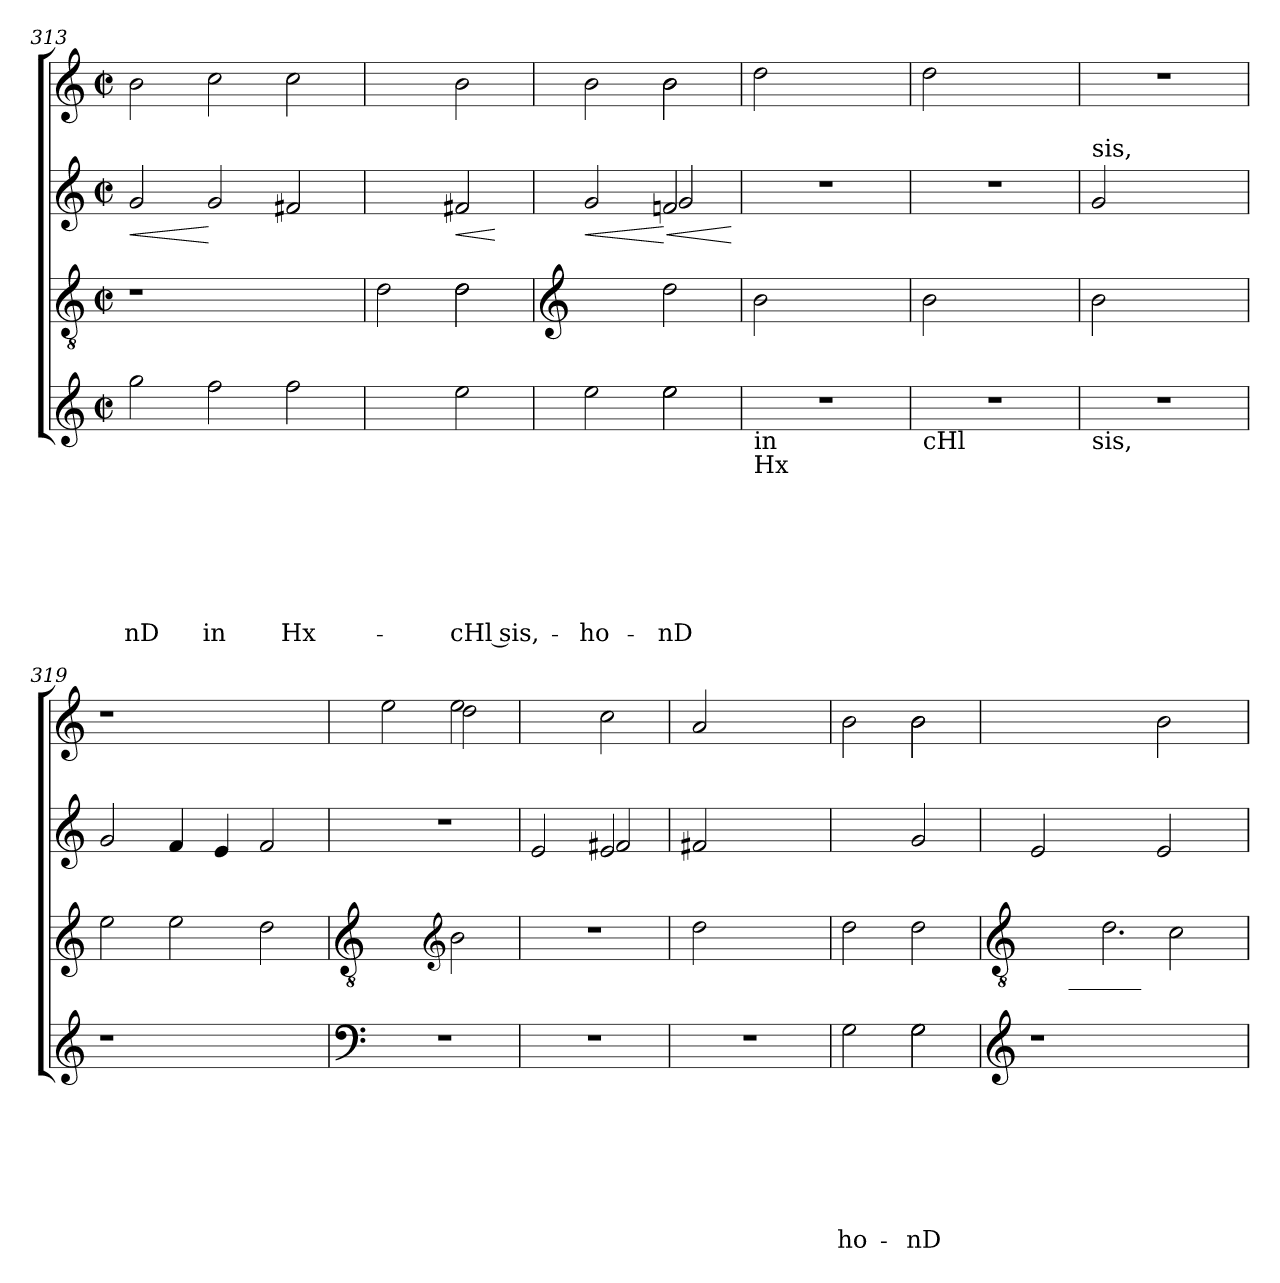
**kern	**text	**text	**text	**text	**text	**text	**text	**kern	**kern	**dynam	**kern
*part4	*part4	*part4	*part4	*part4	*part4	*part4	*part4	*part3	*part2	*part2	*part1
*staff4	*staff4	*staff4	*staff4	*staff4	*staff4	*staff4	*staff4	*staff3	*staff2	*staff2	*staff1
*clefG2	*	*	*	*	*	*	*	*clefGv2	*clefG2	*	*clefG2
*k[]	*	*	*	*	*	*	*	*k[]	*k[]	*	*k[]
*C:	*	*	*	*	*	*	*	*C:	*C:	*	*C:
*M2/2	*	*	*	*	*	*	*	*M2/2	*M2/2	*	*M2/2
*met(c|)	*	*	*	*	*	*	*	*met(c|)	*met(c|)	*	*met(c|)
=313	=313	=313	=313	=313	=313	=313	=313	=313	=313	=313	=313
!	!	!	!	!	!	!	!LO:LY:b	!LO:N:vis=1	!	!LO:HP:b	!
!	!	!	!	!	!	!	!	!	!	!LO:HP:n=1:b	!
2gg\	.	.	.	.	.	.	-nD	1r	2g/	< <	2b\
!	!	!	!	!	!	!	!LO:LY:b	!	!	!	!
2ff\	.	.	.	.	.	.	in	.	2g/	[	2cc\
!	!	!	!	!	!	!	!LO:LY:b:rj	!	!	!	!
2ff\	.	.	.	.	.	.	Hx-	2ryy	2f#X/	[	2cc\
=314	=314	=314	=314	=314	=314	=314	=314	=314	=314	=314	=314
*	*	*	*	*	*	*	*	*^	*	*	*
2ryy	.	.	.	.	.	.	.	2d\	2ryy	2ryy	.	2ryy
!	!	!	!	!	!	!	!LO:LY:b:rj	!	!	!	!LO:HP:b	!
2ee\	.	.	.	.	.	.	-cHl sis,-	2d\	2d\	2f#X/	<	2b\
*	*	*	*	*	*	*	*	*v	*v	*	*	*
.	.	.	.	.	.	.	.	.	.	[	.
=315	=315	=315	=315	=315	=315	=315	=315	=315	=315	=315	=315
*	*	*	*	*	*	*	*	*clefG2	*	*	*
!	!	!	!	!	!	!	!LO:LY:b:rj	!	!	!LO:HP:b	!
*^	*	*	*	*	*	*	*	*	*^	*	*^
2ee\	2ryy	.	.	.	.	.	.	-ho-	2ryy	2ryy	2g/	<	2b\	2ryy
!	!	!	!	!	!	!	!	!LO:LY:b	!	!	!	!	!	!
!	!	!	!	!	!	!	!	!LO:LY:b	!	!	!	!LO:HP:b	!	!
!	!	!	!	!	!	!	!	!	!	!	!	!LO:HP:n=1:b	!	!
2ee\	2ee\	.	.	.	.	.	.	-nD	2dd\	2fn/	2g/	< [ <	2b\	2b\
*	*	*	*	*	*	*	*	*	*	*v	*v	*	*	*
*v	*v	*	*	*	*	*	*	*	*	*	*	*v	*v
.	.	.	.	.	.	.	.	.	.	[ [	.
!!LO:LB:g=z
=316	=316	=316	=316	=316	=316	=316	=316	=316	=316	=316	=316
!LO:TX:b:t=in	!	!	!	!	!	!	!	!	!	!	!
!LO:TX:b:t=Hx	!	!	!	!	!	!	!	!	!	!	!
1r	.	.	.	.	.	.	.	2b\	1r	.	2dd\
.	.	.	.	.	.	.	.	2ryy	.	.	2ryy
=317	=317	=317	=317	=317	=317	=317	=317	=317	=317	=317	=317
!LO:TX:b:t=cHl	!	!	!	!	!	!	!	!	!	!	!
1r	.	.	.	.	.	.	.	2b\	1r	.	2dd\
.	.	.	.	.	.	.	.	2ryy	.	.	2ryy
=318	=318	=318	=318	=318	=318	=318	=318	=318	=318	=318	=318
!	!	!	!	!	!	!	!	!	!LO:TX:a:t=sis,	!	!
!LO:TX:b:t=sis,	!	!	!	!	!	!	!	!	!	!	!
1r	.	.	.	.	.	.	.	2b\	2g/	.	1r
.	.	.	.	.	.	.	.	2ryy	2ryy	.	.
=319	=319	=319	=319	=319	=319	=319	=319	=319	=319	=319	=319
!LO:N:vis=1	!	!	!	!	!	!	!	!	!	!	!LO:N:vis=1
1r	.	.	.	.	.	.	.	2ee\	2g/	.	1r
.	.	.	.	.	.	.	.	2ee\	4f/	.	.
.	.	.	.	.	.	.	.	.	4e/	.	.
2ryy	.	.	.	.	.	.	.	2dd\	2f/	.	2ryy
!!LO:LB:g=z
=320	=320	=320	=320	=320	=320	=320	=320	=320	=320	=320	=320
*clefF4	*	*	*	*	*	*	*	*clefGv2	*	*	*
*	*	*	*	*	*	*	*	*	*	*	*^
1r	.	.	.	.	.	.	.	2ryy	1r	.	2ee\	2ryy
*	*	*	*	*	*	*	*	*clefG2	*	*	*	*
.	.	.	.	.	.	.	.	2b\	.	.	2ee\	2dd\
*	*	*	*	*	*	*	*	*	*	*	*v	*v
=321	=321	=321	=321	=321	=321	=321	=321	=321	=321	=321	=321
*	*	*	*	*	*	*	*	*	*^	*	*
1r	.	.	.	.	.	.	.	1r	2e/	2ryy	.	2ryy
.	.	.	.	.	.	.	.	.	2e/	2f#X/	.	2cc\
=322	=322	=322	=322	=322	=322	=322	=322	=322	=322	=322	=322	=322
!LO:N:vis=1	!	!	!	!	!	!	!	!	!	!	!	!
*	*	*	*	*	*	*	*	*	*v	*v	*	*
1r	.	.	.	.	.	.	.	2dd\	2f#X/	.	2a/
.	.	.	.	.	.	.	.	2ryy	2ryy	.	2ryy
=323	=323	=323	=323	=323	=323	=323	=323	=323	=323	=323	=323
!	!	!	!	!	!	!	!LO:LY:b:rj	!	!	!	!
*^	*	*	*	*	*	*	*	*	*	*	*^
2G\	2ryy	.	.	.	.	.	.	ho-	2dd\	2ryy	.	2b\	2ryy
!	!	!	!	!	!	!	!	!LO:LY:b	!	!	!	!	!
!	!	!	!	!	!	!	!	!LO:LY:b	!	!	!	!	!
2G\	2G\	.	.	.	.	.	.	-nD	2dd\	2g/	.	2b\	2b\
*v	*v	*	*	*	*	*	*	*	*	*	*	*v	*v
!!LO:PB:g=z
=324	=324	=324	=324	=324	=324	=324	=324	=324	=324	=324	=324
*clefG2	*	*	*	*	*	*	*	*clefGv2	*	*	*
*	*	*	*	*	*	*	*	*^	*	*	*
1r	.	.	.	.	.	.	.	8ryy	32ryy	2e/	.	2ryy
.	.	.	.	.	.	.	.	.	4ryy	.	.	.
!	!	!	!	!	!	!	!	!LO:TX:b:t=______	!	!	!	!
.	.	.	.	.	.	.	.	4ryy	.	.	.	.
.	.	.	.	.	.	.	.	.	2.d\	.	.	.
.	.	.	.	.	.	.	.	8ryy	.	.	.	.
.	.	.	.	.	.	.	.	32ryy	.	2e/	.	2b\
.	.	.	.	.	.	.	.	2c\	.	.	.	.
32ryy	.	.	.	.	.	.	.	.	.	32ryy	.	32ryy
*	*	*	*	*	*	*	*	*v	*v	*	*	*
=	=	=	=	=	=	=	=	=	=	=	=
*-	*-	*-	*-	*-	*-	*-	*-	*-	*-	*-	*-
